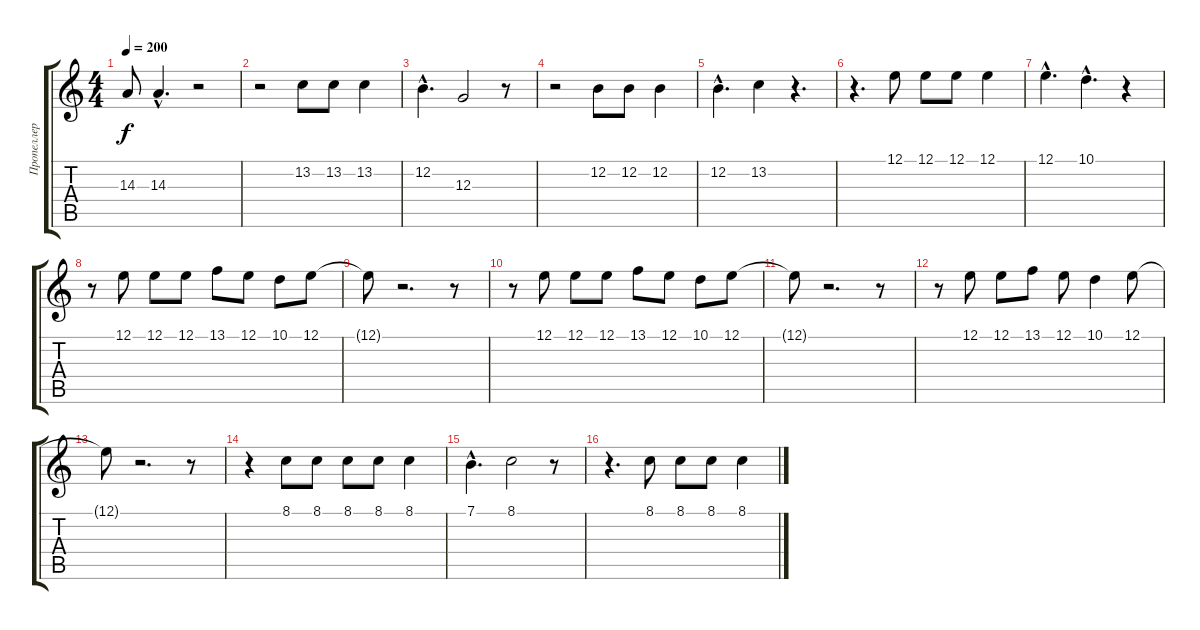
\track ("Пропеллер" "Пропеллер") {instrument lead1square}
\staff {score tabs}
\tuning (E4 B3 G3 D3 A2 E2) {hide}
\ts (4 4)
\tempo 200
\clef g2
\ks c
14.3{t}.8{dy f} 14.3{hac}.4{d} r.2 |
r.2 13.2.8 13.2.8 13.2.4 |
12.2{hac}.4{d} 12.3.2 r.8 |
r.2 12.2.8 12.2.8 12.2.4 |
12.2{hac}.4{d} 13.2.4 r.4{d} |
r.4{d} 12.1.8 12.1.8 12.1.8 12.1.4 |
12.1{hac}.4{d} 10.1{hac}.4{d} r.4 |
r.8 12.1.8 12.1.8 12.1.8 13.1.8 12.1.8 10.1.8 12.1.8 |
12.1{t}.8 r.2{d} r.8 |
r.8 12.1.8 12.1.8 12.1.8 13.1.8 12.1.8 10.1.8 12.1.8 |
12.1{t}.8 r.2{d} r.8 |
r.8 12.1.8 12.1.8 13.1.8 12.1.8 10.1.4 12.1.8 |
12.1{t}.8 r.2{d} r.8 |
r.4 8.1.8 8.1.8 8.1.8 8.1.8 8.1.4 |
7.1{hac}.4{d} 8.1.2 r.8 |
r.4{d} 8.1.8 8.1.8 8.1.8 8.1.4
